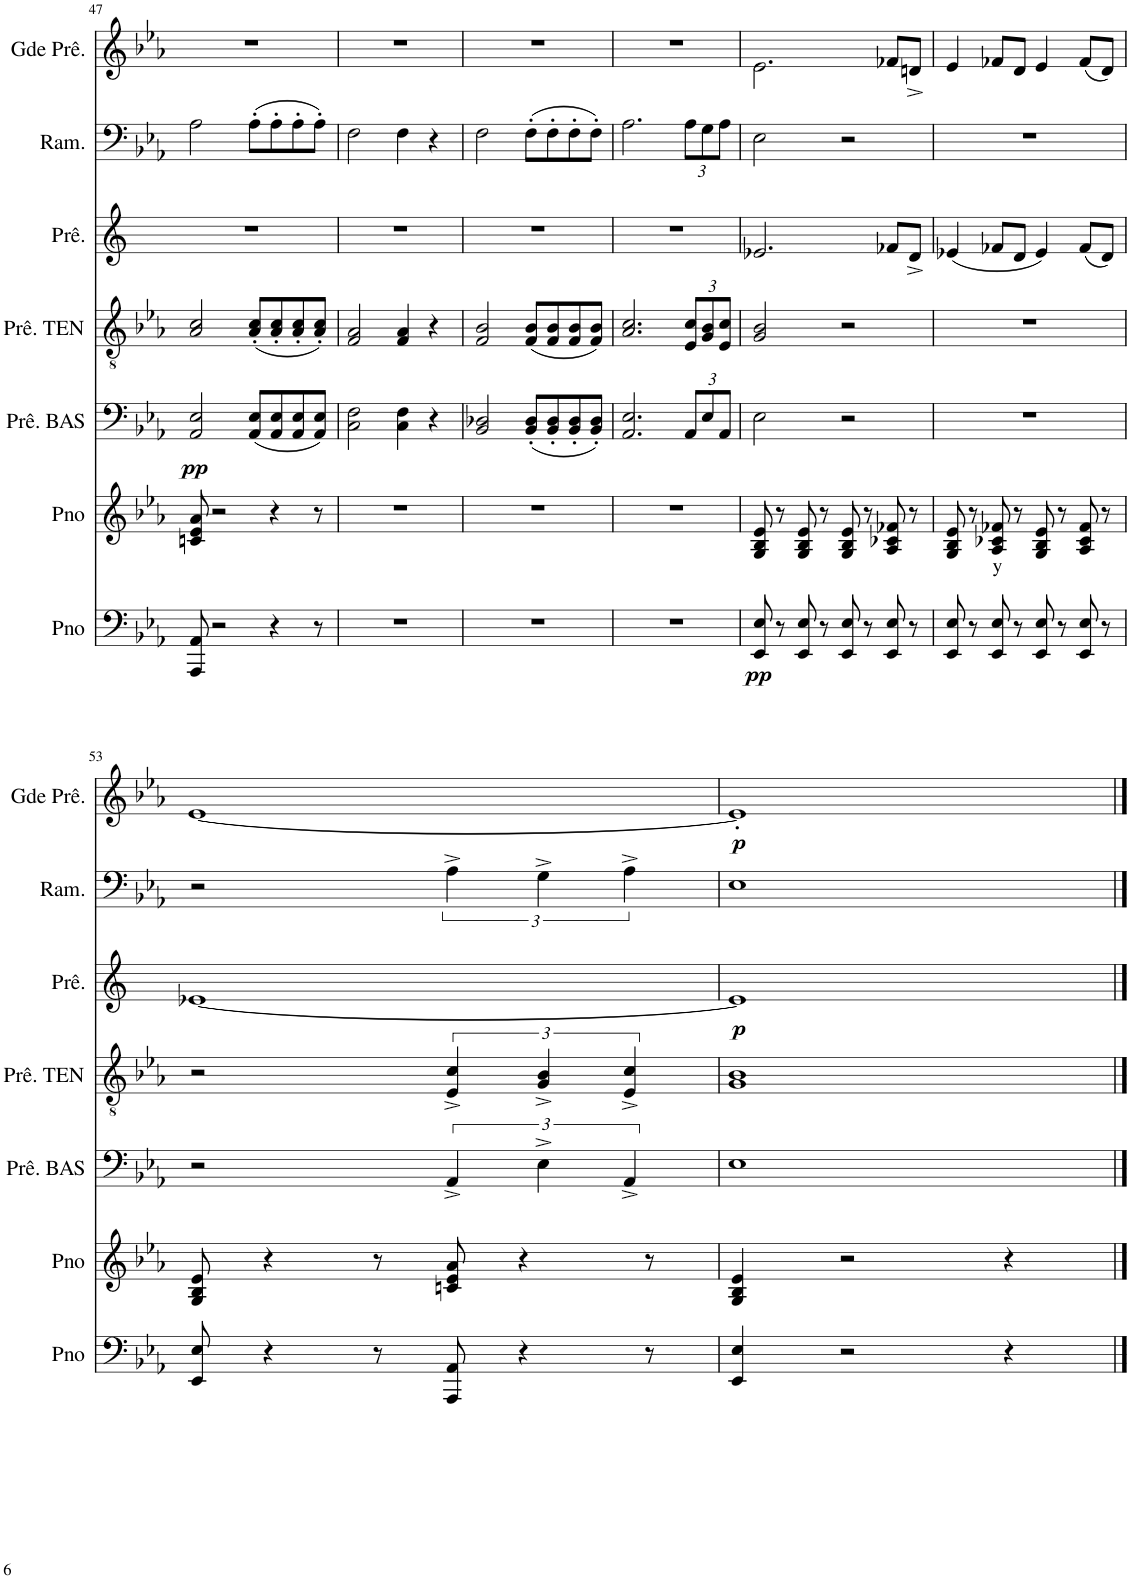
**kern	**dynam	**kern	**text	**kern	**dynam	**kern	**kern	**dynam	**kern	**kern	**dynam
*part7	*part7	*part6	*part6	*part5	*part5	*part4	*part3	*part3	*part2	*part1	*part1
*staff7	*staff7	*staff6	*staff6	*staff5	*staff5	*staff4	*staff3	*staff3	*staff2	*staff1	*staff1
*I"Piano	*	*I"Piano	*	*I"Prêtres BAS	*	*I"Prêtres TEN	*I"Prêtresses	*	*I"Ramfis	*I"Gde Prêtresse	*
*I'Pno	*	*I'Pno	*	*I'Prê. BAS	*	*I'Prê. TEN	*I'Prê.	*	*I'Ram.	*I'Gde Prê.	*
!!LO:PB:g=z
*clefF4	*	*clefG2	*	*clefF4	*	*clefGv2	*clefG2	*	*clefF4	*clefG2	*
*k[b-e-a-]	*	*k[b-e-a-]	*	*k[b-e-a-]	*	*k[b-e-a-]	*k[]	*	*k[b-e-a-]	*k[b-e-a-]	*
*M4/4	*	*M4/4	*	*M4/4	*	*M4/4	*M4/4	*	*M4/4	*M4/4	*
=47	=47	=47	=47	=47	=47	=47	=47	=47	=47	=47	=47
!	!	!	!	!	!LO:DY:b	!	!	!	!	!	!
8AAA-/ 8AA-/	.	8cn/ 8e-/ 8a-/	.	2AA-/ 2E-/	pp	2A-/ 2c/	1r	.	2A-\	1r	.
2r	.	2r	.	.	.	.	.	.	.	.	.
.	.	.	.	(8AA-/ 8E-/L	.	(8A-/' 8c/'L	.	.	(8A-'\L	.	.
4r	.	4r	.	8AA-/ 8E-/	.	8A-/' 8c/'	.	.	8A-'\	.	.
.	.	.	.	8AA-/ 8E-/	.	8A-/' 8c/'	.	.	8A-'\	.	.
8r	.	8r	.	8AA-/ 8E-/J)	.	8A-/' 8c/'J)	.	.	8A-'\J)	.	.
=48	=48	=48	=48	=48	=48	=48	=48	=48	=48	=48	=48
1r	.	1r	.	2C\ 2F\	.	2F/ 2A-/	1r	.	2F\	1r	.
.	.	.	.	4C\ 4F\	.	4F/ 4A-/	.	.	4F\	.	.
.	.	.	.	4r	.	4r	.	.	4r	.	.
=49	=49	=49	=49	=49	=49	=49	=49	=49	=49	=49	=49
1r	.	1r	.	2BB-/ 2D-X/	.	2F/ 2B-/	1r	.	2F\	1r	.
.	.	.	.	(8BB-/' 8D-/'L	.	(8F/ 8B-/L	.	.	(8F'\L	.	.
.	.	.	.	8BB-/' 8D-/'	.	8F/ 8B-/	.	.	8F'\	.	.
.	.	.	.	8BB-/' 8D-/'	.	8F/ 8B-/	.	.	8F'\	.	.
.	.	.	.	8BB-/' 8D-/'J)	.	8F/ 8B-/J)	.	.	8F'\J)	.	.
=50	=50	=50	=50	=50	=50	=50	=50	=50	=50	=50	=50
1r	.	1r	.	2.AA-/ 2.E-/	.	2.A-/ 2.c/	1r	.	2.A-\	1r	.
*	*	*	*	*Xbrackettup	*	*Xbrackettup	*	*	*Xbrackettup	*	*
.	.	.	.	12AA-/L	.	12E-/ 12c/L	.	.	12A-\L	.	.
.	.	.	.	12E-/	.	12G/ 12B-/	.	.	12G\	.	.
.	.	.	.	12AA-/J	.	12E-/ 12c/J	.	.	12A-\J	.	.
=51	=51	=51	=51	=51	=51	=51	=51	=51	=51	=51	=51
!	!LO:DY:b	!	!	!	!	!	!	!	!	!	!
8EE-/ 8E-/	pp	8G/ 8B-/ 8e-/	.	2E-\	.	2G/ 2B-/	2.e-X/	.	2E-\	2.e-\	.
8r	.	8r	.	.	.	.	.	.	.	.	.
8EE-/ 8E-/	.	8G/ 8B-/ 8e-/	.	.	.	.	.	.	.	.	.
8r	.	8r	.	.	.	.	.	.	.	.	.
8EE-/ 8E-/	.	8G/ 8B-/ 8e-/	.	2r	.	2r	.	.	2r	.	.
8r	.	8r	.	.	.	.	.	.	.	.	.
8EE-/ 8E-/	.	8A-/ 8c-X/ 8f-X/	.	.	.	.	8f-X/L	.	.	8f-X/L	.
8r	.	8r	.	.	.	.	8d^/J	.	.	8dn^/J	.
=52	=52	=52	=52	=52	=52	=52	=52	=52	=52	=52	=52
8EE-/ 8E-/	.	8G/ 8B-/ 8e-/	.	1r	.	1r	(4e-X/	.	1r	4e-/	.
8r	.	8r	.	.	.	.	.	.	.	.	.
!	!	!	!LO:LY:b	!	!	!	!	!	!	!	!
8EE-/ 8E-/	.	8A-/ 8c-X/ 8f-X/	y	.	.	.	8f-X/L	.	.	8f-X/L	.
8r	.	8r	.	.	.	.	8d/J	.	.	8d/J	.
8EE-/ 8E-/	.	8G/ 8B-/ 8e-/	.	.	.	.	4e-/)	.	.	4e-/	.
8r	.	8r	.	.	.	.	.	.	.	.	.
8EE-/ 8E-/	.	8A-/ 8c-/ 8f-/	.	.	.	.	(8f-/L	.	.	(8f-/L	.
8r	.	8r	.	.	.	.	8d/J)	.	.	8d/J)	.
!!LO:LB:g=z
=53	=53	=53	=53	=53	=53	=53	=53	=53	=53	=53	=53
8EE-/ 8E-/	.	8G/ 8B-/ 8e-/	.	2r	.	2r	[1e-X	.	2r	[1e-	.
4r	.	4r	.	.	.	.	.	.	.	.	.
8r	.	8r	.	.	.	.	.	.	.	.	.
*	*	*	*	*brackettup	*	*brackettup	*	*	*brackettup	*	*
8AAA-/ 8AA-/	.	8cn/ 8e-/ 8a-/	.	6AA-^/	.	6E-/^ 6c/^	.	.	6A-^\	.	.
4r	.	4r	.	.	.	.	.	.	.	.	.
.	.	.	.	6E-^\	.	6G/^ 6B-/^	.	.	6G^\	.	.
.	.	.	.	6AA-^/	.	6E-/^ 6c/^	.	.	6A-^\	.	.
8r	.	8r	.	.	.	.	.	.	.	.	.
=54	=54	=54	=54	=54	=54	=54	=54	=54	=54	=54	=54
!	!	!	!	!	!	!	!	!LO:DY:b	!	!	!LO:DY:b
4EE-/ 4E-/	.	4G/ 4B-/ 4e-/	.	1E-	.	1G 1B-	1e-]	p	1E-	1e-']	p
2r	.	2r	.	.	.	.	.	.	.	.	.
4r	.	4r	.	.	.	.	.	.	.	.	.
==	==	==	==	==	==	==	==	==	==	==	==
*-	*-	*-	*-	*-	*-	*-	*-	*-	*-	*-	*-
